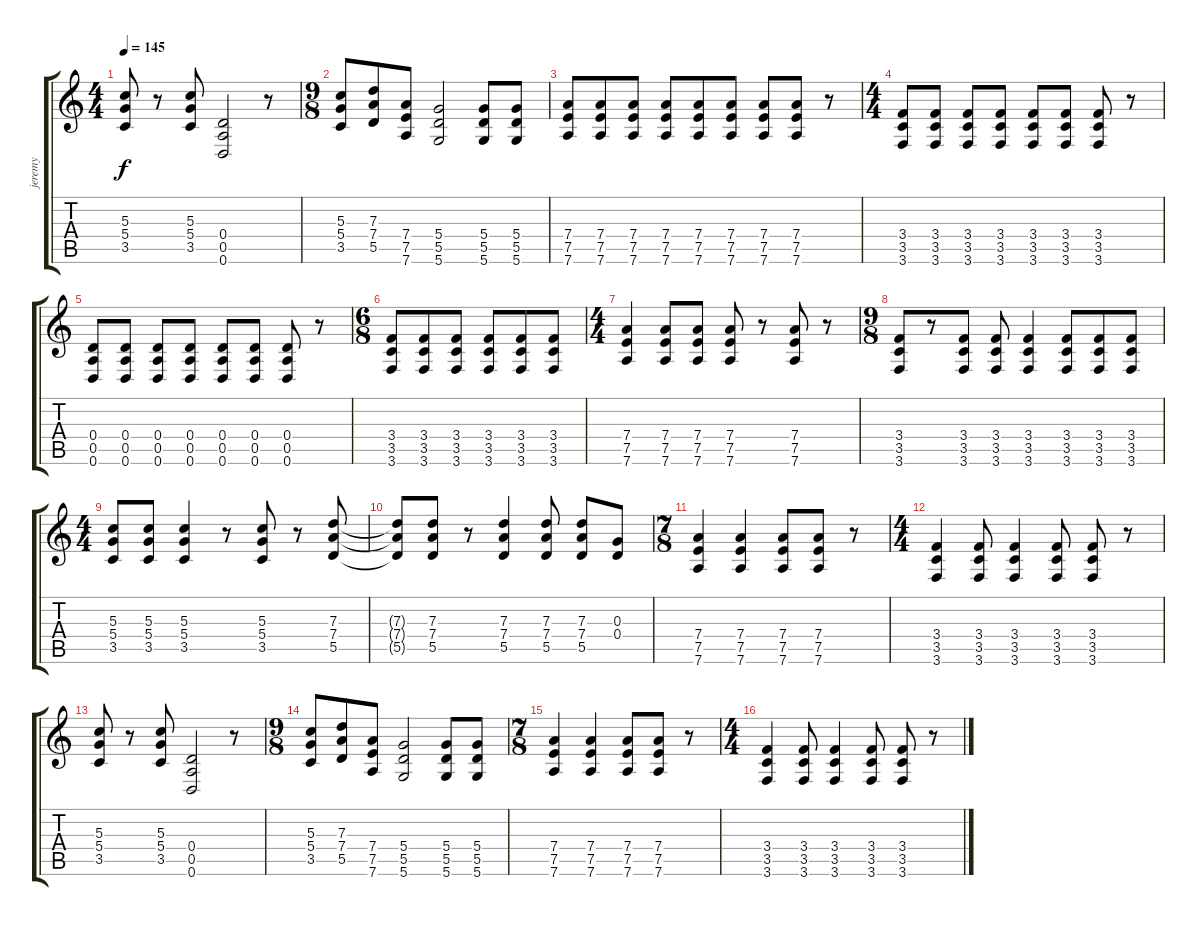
\track ("jeremy" "jeremy") {instrument overdrivenguitar}
\staff {score tabs}
\tuning (E4 B3 G3 D3 A2 D2) {hide}
\ts (4 4)
\tempo 145
\clef g2
\ks c
(5.3 5.4 3.5).8{dy f} r.8 (5.3 5.4 3.5).8 (0.4 0.5 0.6).2 r.8 |
\ts (9 8)
(5.3 5.4 3.5).8 (7.3 7.4 5.5).8 (7.4 7.5 7.6).8 (5.4 5.5 5.6).2 (5.4 5.5 5.6).8 (5.4 5.5 5.6).8 |
(7.4 7.5 7.6).8 (7.4 7.5 7.6).8 (7.4 7.5 7.6).8 (7.4 7.5 7.6).8 (7.4 7.5 7.6).8 (7.4 7.5 7.6).8 (7.4 7.5 7.6).8 (7.4 7.5 7.6).8 r.8 |
\ts (4 4)
(3.4 3.5 3.6).8 (3.4 3.5 3.6).8 (3.4 3.5 3.6).8 (3.4 3.5 3.6).8 (3.4 3.5 3.6).8 (3.4 3.5 3.6).8 (3.4 3.5 3.6).8 r.8 |
(0.4 0.5 0.6).8 (0.4 0.5 0.6).8 (0.4 0.5 0.6).8 (0.4 0.5 0.6).8 (0.4 0.5 0.6).8 (0.4 0.5 0.6).8 (0.4 0.5 0.6).8 r.8 |
\ts (6 8)
(3.4 3.5 3.6).8 (3.4 3.5 3.6).8 (3.4 3.5 3.6).8 (3.4 3.5 3.6).8 (3.4 3.5 3.6).8 (3.4 3.5 3.6).8 |
\ts (4 4)
(7.4 7.5 7.6).4 (7.4 7.5 7.6).8 (7.4 7.5 7.6).8 (7.4 7.5 7.6).8 r.8 (7.4 7.5 7.6).8 r.8 |
\ts (9 8)
(3.4 3.5 3.6).8 r.8 (3.4 3.5 3.6).8 (3.4 3.5 3.6).8 (3.4 3.5 3.6).4 (3.4 3.5 3.6).8 (3.4 3.5 3.6).8 (3.4 3.5 3.6).8 |
\ts (4 4)
(5.3 5.4 3.5).8 (5.3 5.4 3.5).8 (5.3 5.4 3.5).4 r.8 (5.3 5.4 3.5).8 r.8 (7.3 7.4 5.5).8 |
(7.3{t} 7.4{t} 5.5{t}).8 (7.3 7.4 5.5).8 r.8 (7.3 7.4 5.5).4 (7.3 7.4 5.5).8 (7.3 7.4 5.5).8 (0.3 0.4).8 |
\ts (7 8)
(7.4 7.5 7.6).4 (7.4 7.5 7.6).4 (7.4 7.5 7.6).8 (7.4 7.5 7.6).8 r.8 |
\ts (4 4)
(3.4 3.5 3.6).4 (3.4 3.5 3.6).8 (3.4 3.5 3.6).4 (3.4 3.5 3.6).8 (3.4 3.5 3.6).8 r.8 |
(5.3 5.4 3.5).8 r.8 (5.3 5.4 3.5).8 (0.4 0.5 0.6).2 r.8 |
\ts (9 8)
(5.3 5.4 3.5).8 (7.3 7.4 5.5).8 (7.4 7.5 7.6).8 (5.4 5.5 5.6).2 (5.4 5.5 5.6).8 (5.4 5.5 5.6).8 |
\ts (7 8)
(7.4 7.5 7.6).4 (7.4 7.5 7.6).4 (7.4 7.5 7.6).8 (7.4 7.5 7.6).8 r.8 |
\ts (4 4)
(3.4 3.5 3.6).4 (3.4 3.5 3.6).8 (3.4 3.5 3.6).4 (3.4 3.5 3.6).8 (3.4 3.5 3.6).8 r.8
